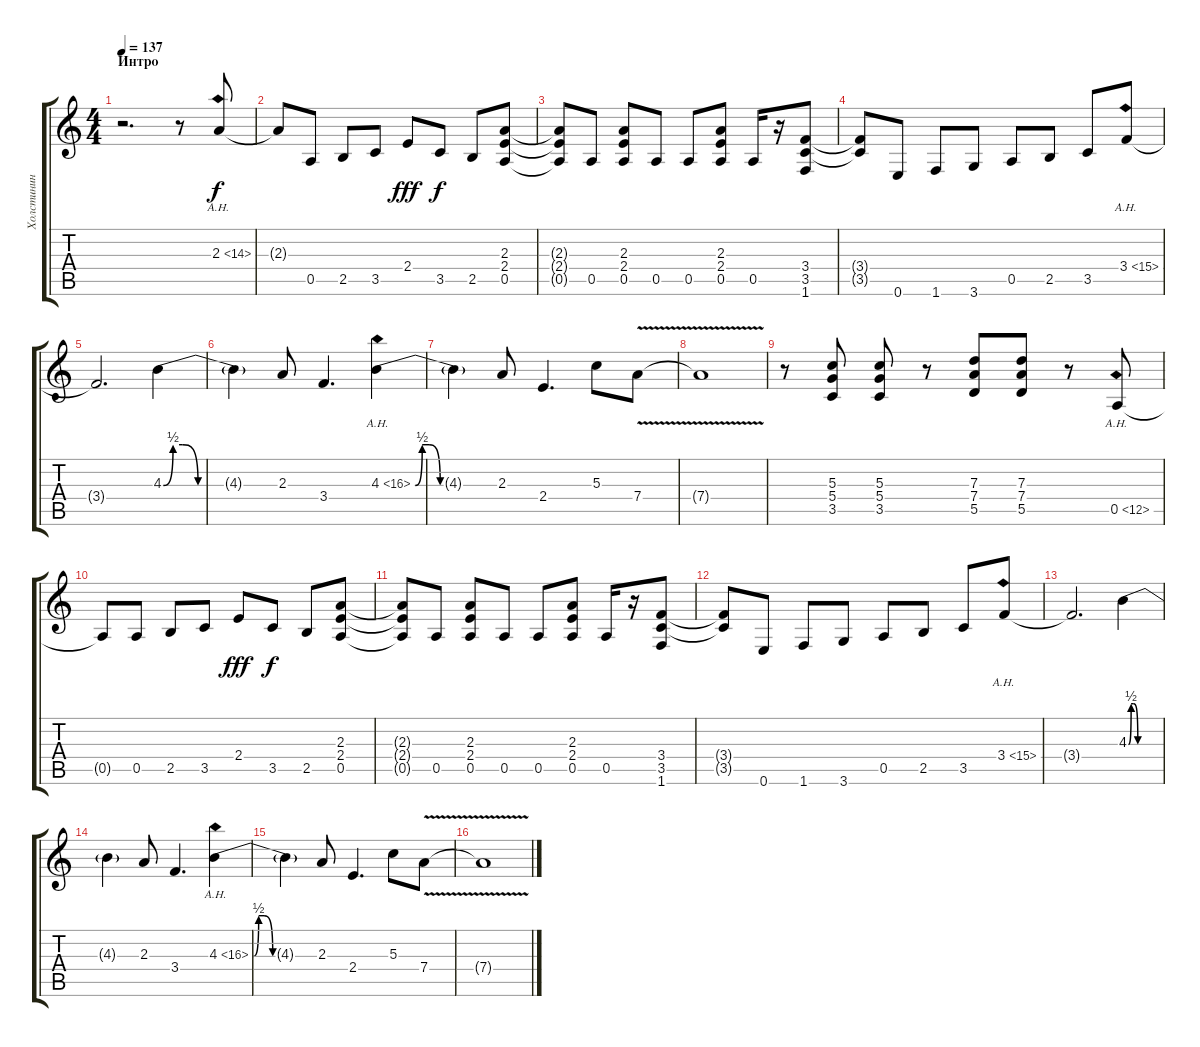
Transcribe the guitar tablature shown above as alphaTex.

\track ("Холстинин" "Холстинин") {instrument overdrivenguitar}
\staff {score tabs}
\tuning (E4 B3 G3 D3 A2 E2) {hide}
\ts (4 4)
\section ("" "Интро")
\tempo 137
\clef g2
\ks c
r.2{d dy f instrument overdrivenguitar} r.8 2.3{ah 12}.8 |
2.3{t}.8 0.5.8 2.5.8 3.5.8 2.4.8{dy fff} 3.5.8{dy f} 2.5.8 (2.3 2.4 0.5).8 |
(2.3{t} 2.4{t} 0.5{t}).8 0.5.8 (2.3 2.4 0.5).8 0.5.8 0.5.8 (2.3 2.4 0.5).8 0.5.16 r.16 (3.4 3.5 1.6).8 |
(3.4{t} 3.5{t}).8 0.6.8 1.6.8 3.6.8 0.5.8 2.5.8 3.5.8 3.4{ah 12}.8 |
3.4{t}.2{d} 4.3{be (custom 0 0 5 2 10 2 18 0 60 0)}.4 |
4.3{t}.4 2.3.8 3.4.4{d} 4.3{be (custom 0 0 5 2 10 2 18 0 60 0) ah 12}.4 |
4.3{t}.4 2.3.8 2.4.4{d} 5.3.8 7.4{v}.8 |
7.4{t}.1 |
r.8 (5.3 5.4 3.5).8 (5.3 5.4 3.5).8 r.8 (7.3 7.4 5.5).8 (7.3 7.4 5.5).8 r.8 0.5{ah 12}.8 |
0.5{t}.8 0.5.8 2.5.8 3.5.8 2.4.8{dy fff} 3.5.8{dy f} 2.5.8 (2.3 2.4 0.5).8 |
(2.3{t} 2.4{t} 0.5{t}).8 0.5.8 (2.3 2.4 0.5).8 0.5.8 0.5.8 (2.3 2.4 0.5).8 0.5.16 r.16 (3.4 3.5 1.6).8 |
(3.4{t} 3.5{t}).8 0.6.8 1.6.8 3.6.8 0.5.8 2.5.8 3.5.8 3.4{ah 12}.8 |
3.4{t}.2{d} 4.3{be (custom 0 0 5 2 10 2 18 0 60 0)}.4 |
4.3{t}.4 2.3.8 3.4.4{d} 4.3{be (custom 0 0 5 2 10 2 18 0 60 0) ah 12}.4 |
4.3{t}.4 2.3.8 2.4.4{d} 5.3.8 7.4{v}.8 |
7.4{t}.1
